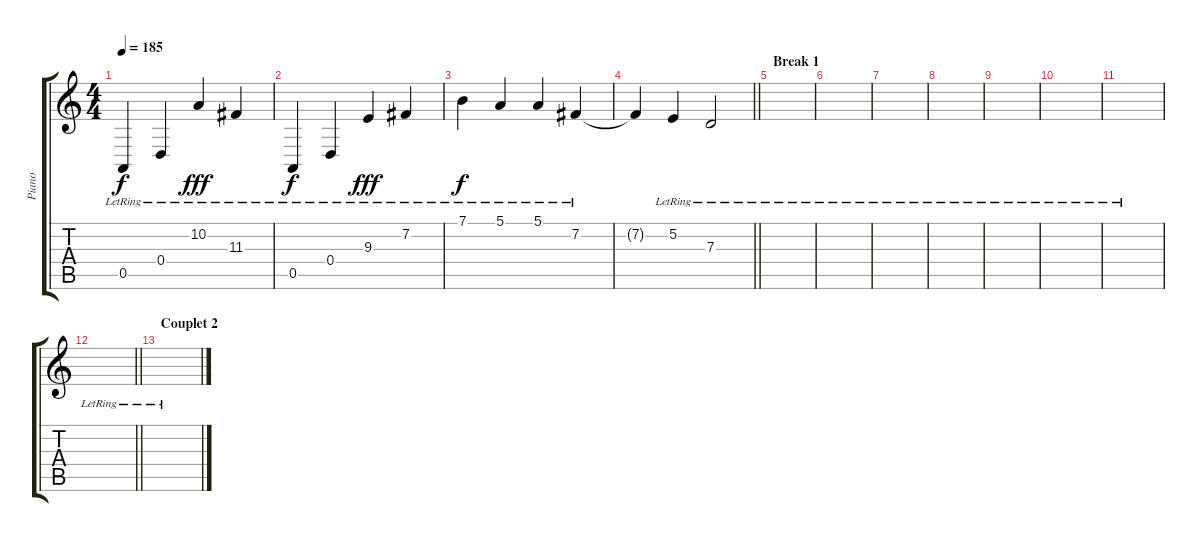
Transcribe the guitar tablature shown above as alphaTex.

\track ("Piano" "Piano") {instrument brightacousticpiano}
\staff {score tabs}
\tuning (E4 B3 G3 D3 A2 E2) {hide}
\ts (4 4)
\tempo 185
\clef g2
\ks c
0.5{lr}.4{dy f} 0.4{lr}.4 10.2{lr}.4{dy fff} 11.3{lr}.4 |
0.5{lr}.4{dy f} 0.4{lr}.4 9.3{lr}.4{dy fff} 7.2{lr}.4 |
7.1{lr}.4{dy f} 5.1{lr}.4 5.1{lr}.4 7.2{lr}.4 |
\barLineRight lightlight
7.2{t}.4 5.2{lr}.4 7.3{lr}.2 |
\section ("" "Break 1")
|
|
|
|
|
|
|
\barLineRight lightlight
|
\section ("" "Couplet 2")
